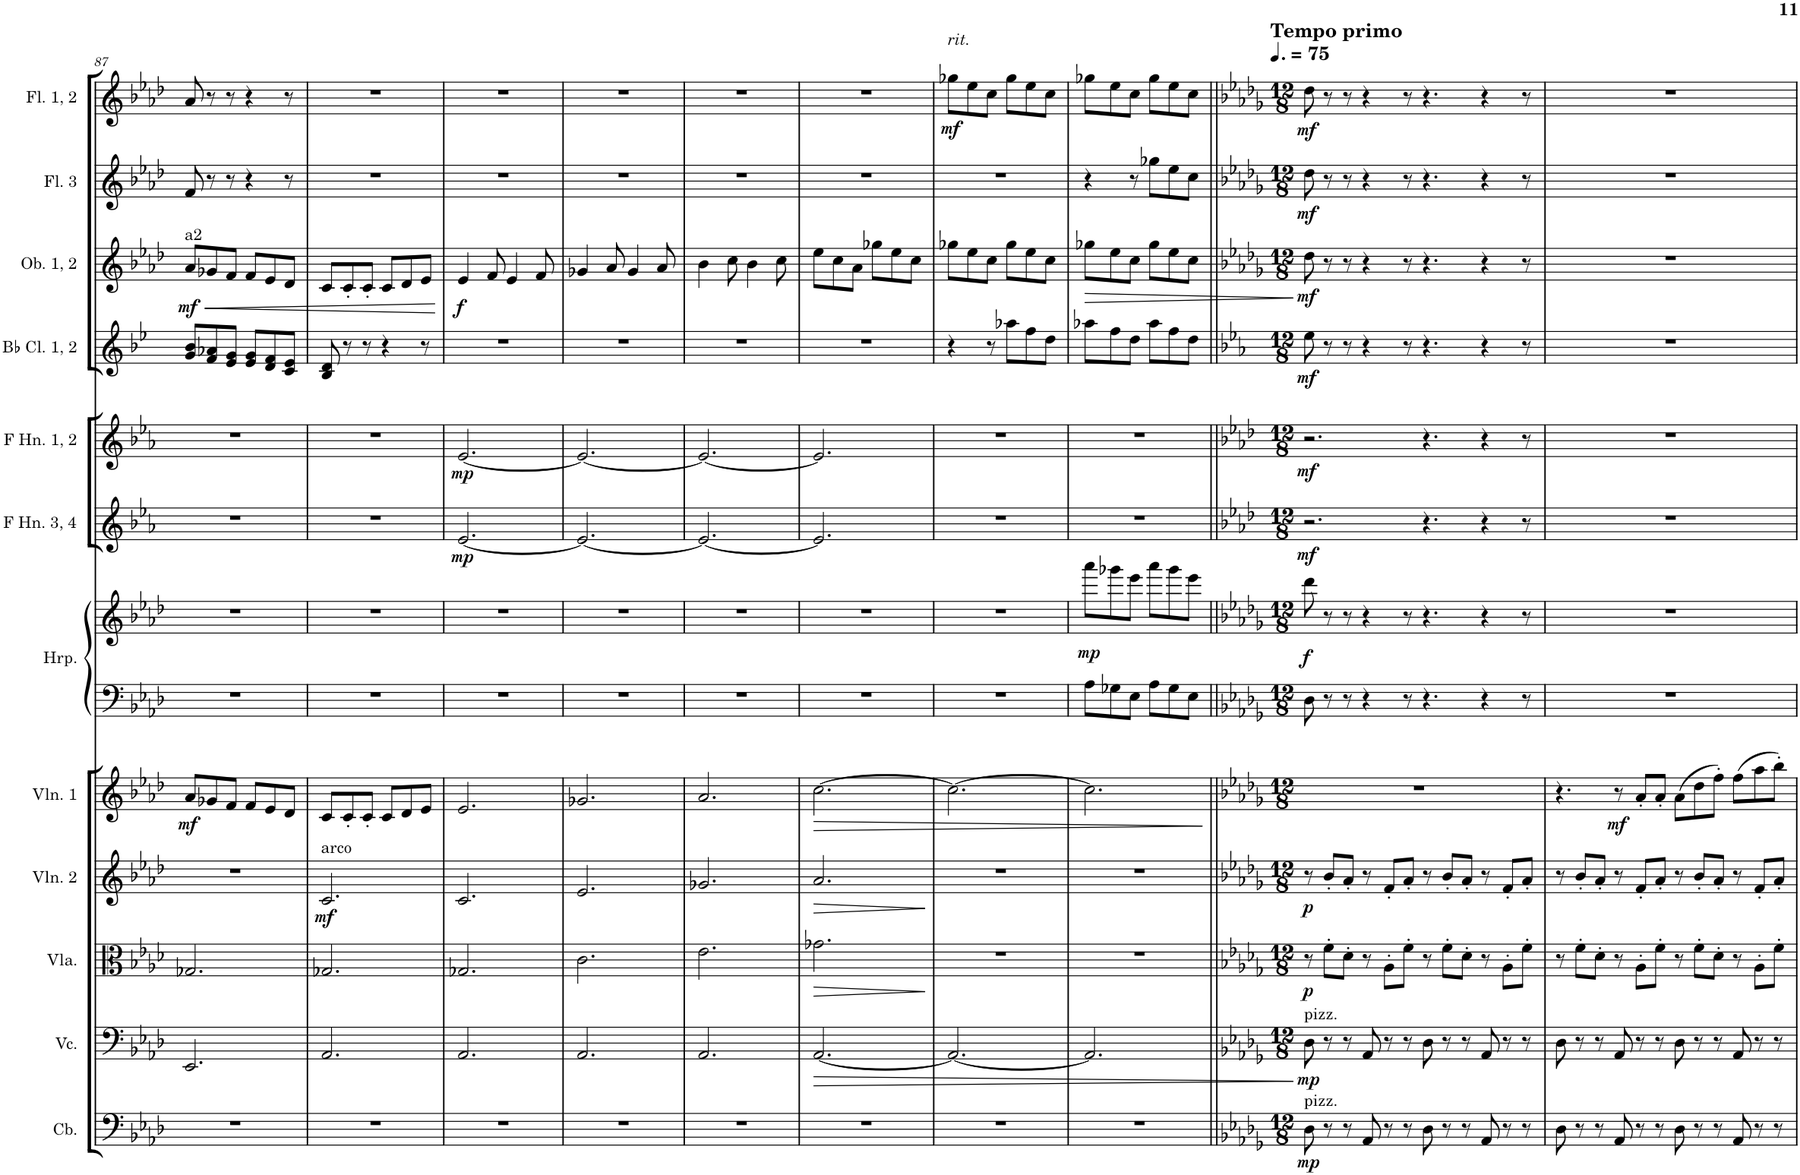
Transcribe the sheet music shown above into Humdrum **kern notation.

**kern	**dynam	**kern	**dynam	**kern	**dynam	**kern	**dynam	**kern	**dynam	**kern	**kern	**dynam	**kern	**dynam	**kern	**dynam	**kern	**dynam	**kern	**dynam	**kern	**dynam	**kern	**dynam
*part12	*part12	*part11	*part11	*part10	*part10	*part9	*part9	*part8	*part8	*part7	*part7	*part7	*part6	*part6	*part5	*part5	*part4	*part4	*part3	*part3	*part2	*part2	*part1	*part1
*staff13	*staff13	*staff12	*staff12	*staff11	*staff11	*staff10	*staff10	*staff9	*staff9	*staff8	*staff7	*staff7/8	*staff6	*staff6	*staff5	*staff5	*staff4	*staff4	*staff3	*staff3	*staff2	*staff2	*staff1	*staff1
*I"低音提琴	*	*I"大提琴	*	*I"中提琴	*	*I"小提琴 2	*	*I"小提琴 1	*	*I"竖琴	*	*	*I"F调圆号 3, 4	*	*I"F调圆号 1, 2	*	*I"降B调单簧管 1, 2	*	*I"双簧管 1, 2	*	*I"长笛 3	*	*I"长笛 1, 2	*
!!LO:PB:g=z
*clefF4	*	*clefF4	*	*clefC3	*	*clefG2	*	*clefG2	*	*clefF4	*clefG2	*	*clefG2	*	*clefG2	*	*clefG2	*	*clefG2	*	*clefG2	*	*clefG2	*
*Trd7c12	*	*	*	*	*	*	*	*	*	*	*	*	*Trd4c7	*	*Trd4c7	*	*Trd1c2	*	*	*	*	*	*	*
*k[b-e-a-d-]	*	*k[b-e-a-d-]	*	*k[b-e-a-d-]	*	*k[b-e-a-d-]	*	*k[b-e-a-d-]	*	*k[b-e-a-d-]	*k[b-e-a-d-]	*	*k[b-e-a-]	*	*k[b-e-a-]	*	*k[b-e-]	*	*k[b-e-a-d-]	*	*k[b-e-a-d-]	*	*k[b-e-a-d-]	*
*M6/8	*	*M6/8	*	*M6/8	*	*M6/8	*	*M6/8	*	*M6/8	*M6/8	*	*M6/8	*	*M6/8	*	*M6/8	*	*M6/8	*	*M6/8	*	*M6/8	*
=87	=87	=87	=87	=87	=87	=87	=87	=87	=87	=87	=87	=87	=87	=87	=87	=87	=87	=87	=87	=87	=87	=87	=87	=87
!	!	!	!	!	!	!	!	!	!	!	!	!	!	!	!	!	!	!	!LO:TX:a:t=a2	!	!	!	!	!
!	!	!	!	!	!	!	!	!	!LO:DY:b	!	!	!	!	!	!	!	!	!	!	!LO:HP:b	!	!	!	!
!	!	!	!	!	!	!	!	!	!	!	!	!	!	!	!	!	!	!	!	!LO:DY:n=1:b	!	!	!	!
2.r	.	2.EE-/	.	2.G-X/	.	2.r	.	8a-/L	mf	2.r	2.r	.	2.r	.	2.r	.	8g/ 8b-/L	.	8a-/L	< mf	8f/	.	8a-/	.
.	.	.	.	.	.	.	.	8g-X/	.	.	.	.	.	.	.	.	8f/ 8a-X/	.	8g-X/	.	8r	.	8r	.
.	.	.	.	.	.	.	.	8f/J	.	.	.	.	.	.	.	.	8e-/ 8g/J	.	8f/J	.	8r	.	8r	.
.	.	.	.	.	.	.	.	8f/L	.	.	.	.	.	.	.	.	8e-/ 8g/L	.	8f/L	.	4r	.	4r	.
.	.	.	.	.	.	.	.	8e-/	.	.	.	.	.	.	.	.	8d/ 8f/	.	8e-/	.	.	.	.	.
.	.	.	.	.	.	.	.	8d-/J	.	.	.	.	.	.	.	.	8c/ 8e-/J	.	8d-/J	.	8r	.	8r	.
=88	=88	=88	=88	=88	=88	=88	=88	=88	=88	=88	=88	=88	=88	=88	=88	=88	=88	=88	=88	=88	=88	=88	=88	=88
!	!	!	!	!	!	!LO:TX:a:t=arco	!	!	!	!	!	!	!	!	!	!	!	!	!	!	!	!	!	!
!	!	!	!	!	!	!	!LO:DY:b	!	!	!	!	!	!	!	!	!	!	!	!	!	!	!	!	!
2.r	.	2.AA-/	.	2.G-X/	.	2.c/	mf	8c/L	.	2.r	2.r	.	2.r	.	2.r	.	8B-/ 8d/	.	8c/L	.	2.r	.	2.r	.
.	.	.	.	.	.	.	.	8c'/	.	.	.	.	.	.	.	.	8r	.	8c'/	.	.	.	.	.
.	.	.	.	.	.	.	.	8c'/J	.	.	.	.	.	.	.	.	8r	.	8c'/J	.	.	.	.	.
.	.	.	.	.	.	.	.	8c/L	.	.	.	.	.	.	.	.	4r	.	8c/L	.	.	.	.	.
.	.	.	.	.	.	.	.	8d-/	.	.	.	.	.	.	.	.	.	.	8d-/	.	.	.	.	.
.	.	.	.	.	.	.	.	8e-/J	.	.	.	.	.	.	.	.	8r	.	8e-/J	.	.	.	.	.
.	.	.	.	.	.	.	.	.	.	.	.	.	.	.	.	.	.	.	.	[	.	.	.	.
=89	=89	=89	=89	=89	=89	=89	=89	=89	=89	=89	=89	=89	=89	=89	=89	=89	=89	=89	=89	=89	=89	=89	=89	=89
!	!	!	!	!	!	!	!	!	!	!	!	!	!	!LO:DY:b	!	!LO:DY:b	!	!	!	!LO:DY:b	!	!	!	!
2.r	.	2.AA-/	.	2.G-X/	.	2.c/	.	2.e-/	.	2.r	2.r	.	[2.e-/	mp	[2.e-/	mp	2.r	.	4e-/	f	2.r	.	2.r	.
.	.	.	.	.	.	.	.	.	.	.	.	.	.	.	.	.	.	.	8f/	.	.	.	.	.
.	.	.	.	.	.	.	.	.	.	.	.	.	.	.	.	.	.	.	4e-/	.	.	.	.	.
.	.	.	.	.	.	.	.	.	.	.	.	.	.	.	.	.	.	.	8f/	.	.	.	.	.
=90	=90	=90	=90	=90	=90	=90	=90	=90	=90	=90	=90	=90	=90	=90	=90	=90	=90	=90	=90	=90	=90	=90	=90	=90
2.r	.	2.AA-/	.	2.c\	.	2.e-/	.	2.g-X/	.	2.r	2.r	.	2.e-/_	.	2.e-/_	.	2.r	.	4g-X/	.	2.r	.	2.r	.
.	.	.	.	.	.	.	.	.	.	.	.	.	.	.	.	.	.	.	8a-/	.	.	.	.	.
.	.	.	.	.	.	.	.	.	.	.	.	.	.	.	.	.	.	.	4g-/	.	.	.	.	.
.	.	.	.	.	.	.	.	.	.	.	.	.	.	.	.	.	.	.	8a-/	.	.	.	.	.
=91	=91	=91	=91	=91	=91	=91	=91	=91	=91	=91	=91	=91	=91	=91	=91	=91	=91	=91	=91	=91	=91	=91	=91	=91
2.r	.	2.AA-/	.	2.e-\	.	2.g-X/	.	2.a-/	.	2.r	2.r	.	2.e-/_	.	2.e-/_	.	2.r	.	4b-\	.	2.r	.	2.r	.
.	.	.	.	.	.	.	.	.	.	.	.	.	.	.	.	.	.	.	8cc\	.	.	.	.	.
.	.	.	.	.	.	.	.	.	.	.	.	.	.	.	.	.	.	.	4b-\	.	.	.	.	.
.	.	.	.	.	.	.	.	.	.	.	.	.	.	.	.	.	.	.	8cc\	.	.	.	.	.
=92	=92	=92	=92	=92	=92	=92	=92	=92	=92	=92	=92	=92	=92	=92	=92	=92	=92	=92	=92	=92	=92	=92	=92	=92
!	!	!	!LO:HP:b	!	!LO:HP:b	!	!LO:HP:b	!	!LO:HP:b	!	!	!	!	!	!	!	!	!	!	!	!	!	!	!
2.r	.	[2.AA-/	>	2.g-X\	>	2.a-/	>	[2.cc\	>	2.r	2.r	.	2.e-/]	.	2.e-/]	.	2.r	.	8ee-\L	.	2.r	.	2.r	.
.	.	.	.	.	.	.	.	.	.	.	.	.	.	.	.	.	.	.	8cc\	.	.	.	.	.
.	.	.	.	.	.	.	.	.	.	.	.	.	.	.	.	.	.	.	8a-\J	.	.	.	.	.
.	.	.	.	.	.	.	.	.	.	.	.	.	.	.	.	.	.	.	8gg-X\L	.	.	.	.	.
.	.	.	.	.	.	.	.	.	.	.	.	.	.	.	.	.	.	.	8ee-\	.	.	.	.	.
.	.	.	.	.	.	.	.	.	.	.	.	.	.	.	.	.	.	.	8cc\J	.	.	.	.	.
.	.	.	.	.	]	.	]	.	.	.	.	.	.	.	.	.	.	.	.	.	.	.	.	.
=93	=93	=93	=93	=93	=93	=93	=93	=93	=93	=93	=93	=93	=93	=93	=93	=93	=93	=93	=93	=93	=93	=93	=93	=93
!	!	!	!	!	!	!	!	!	!	!	!	!	!	!	!	!	!	!	!	!	!	!	!LO:TX:a:i:t=rit.	!
!	!	!	!	!	!	!	!	!	!	!	!	!	!	!	!	!	!	!	!	!	!	!	!	!LO:DY:b
2.r	.	2.AA-/_	.	2.r	.	2.r	.	2.cc\_	.	2.r	2.r	.	2.r	.	2.r	.	4r	.	8gg-X\L	.	2.r	.	8gg-X\L	mf
.	.	.	.	.	.	.	.	.	.	.	.	.	.	.	.	.	.	.	8ee-\	.	.	.	8ee-\	.
.	.	.	.	.	.	.	.	.	.	.	.	.	.	.	.	.	8r	.	8cc\J	.	.	.	8cc\J	.
.	.	.	.	.	.	.	.	.	.	.	.	.	.	.	.	.	8aa-X\L	.	8gg-\L	.	.	.	8gg-\L	.
.	.	.	.	.	.	.	.	.	.	.	.	.	.	.	.	.	8ff\	.	8ee-\	.	.	.	8ee-\	.
.	.	.	.	.	.	.	.	.	.	.	.	.	.	.	.	.	8dd\J	.	8cc\J	.	.	.	8cc\J	.
=94	=94	=94	=94	=94	=94	=94	=94	=94	=94	=94	=94	=94	=94	=94	=94	=94	=94	=94	=94	=94	=94	=94	=94	=94
!	!	!	!	!	!	!	!	!	!	!	!	!LO:DY:b	!	!	!	!	!	!	!	!LO:HP:b	!	!	!	!
2.r	.	2.AA-/]	.	2.r	.	2.r	.	2.cc\]	.	8A-\L	8aaa-\L	mp	2.r	.	2.r	.	8aa-X\L	.	8gg-X\L	>	4r	.	8gg-X\L	.
.	.	.	.	.	.	.	.	.	.	8G-X\	8ggg-X\	.	.	.	.	.	8ff\	.	8ee-\	.	.	.	8ee-\	.
.	.	.	.	.	.	.	.	.	.	8E-\J	8eee-\J	.	.	.	.	.	8dd\J	.	8cc\J	.	8r	.	8cc\J	.
.	.	.	.	.	.	.	.	.	.	8A-\L	8aaa-\L	.	.	.	.	.	8aa-\L	.	8gg-\L	.	8gg-X\L	.	8gg-\L	.
.	.	.	.	.	.	.	.	.	.	8G-\	8ggg-\	.	.	.	.	.	8ff\	.	8ee-\	.	8ee-\	.	8ee-\	.
.	.	.	.	.	.	.	.	.	.	8E-\J	8eee-\J	.	.	.	.	.	8dd\J	.	8cc\J	.	8cc\J	.	8cc\J	.
.	.	.	]	.	.	.	.	.	]	.	.	.	.	.	.	.	.	.	.	]	.	.	.	.
=95||	=95||	=95||	=95||	=95||	=95||	=95||	=95||	=95||	=95||	=95||	=95||	=95||	=95||	=95||	=95||	=95||	=95||	=95||	=95||	=95||	=95||	=95||	=95||	=95||
*k[b-e-a-d-g-]	*	*k[b-e-a-d-g-]	*	*k[b-e-a-d-g-]	*	*k[b-e-a-d-g-]	*	*k[b-e-a-d-g-]	*	*k[b-e-a-d-g-]	*k[b-e-a-d-g-]	*	*k[b-e-a-d-]	*	*k[b-e-a-d-]	*	*k[b-e-a-]	*	*k[b-e-a-d-g-]	*	*k[b-e-a-d-g-]	*	*k[b-e-a-d-g-]	*
*M12/8	*	*M12/8	*	*M12/8	*	*M12/8	*	*M12/8	*	*M12/8	*M12/8	*	*M12/8	*	*M12/8	*	*M12/8	*	*M12/8	*	*M12/8	*	*M12/8	*
*	*	*	*	*	*	*	*	*	*	*	*	*	*	*	*	*	*	*	*	*	*	*	*MM113	*
!	!	!	!	!	!	!	!	!	!	!	!	!	!	!	!	!	!	!	!	!	!	!	!LO:TX:a:B:t=Tempo primo	!
!	!	!LO:TX:a:t=pizz.	!	!	!	!	!	!	!	!	!	!	!	!	!	!	!	!	!	!	!	!	!	!
!LO:TX:a:t=pizz.	!	!	!	!	!	!	!	!	!	!	!	!	!	!	!	!	!	!	!	!	!	!	!	!
!	!LO:DY:b	!	!LO:DY:b	!	!LO:DY:b	!	!LO:DY:b	!	!	!	!	!LO:DY:b	!	!LO:DY:b	!	!LO:DY:b	!	!LO:DY:b	!	!LO:DY:b	!	!LO:DY:b	!	!LO:DY:b
8D-\	mp	8D-\	mp	8r	p	8r	p	1.r	.	8D-\	8ddd-\	f	2.r	mf	2.r	mf	8ee-\	mf	8dd-\	mf	8dd-\	mf	8dd-\	mf
8r	.	8r	.	8f'\L	.	8b-'/L	.	.	.	8r	8r	.	.	.	.	.	8r	.	8r	.	8r	.	8r	.
8r	.	8r	.	8d-'\J	.	8a-'/J	.	.	.	8r	8r	.	.	.	.	.	8r	.	8r	.	8r	.	8r	.
8AA-/	.	8AA-/	.	8r	.	8r	.	.	.	4r	4r	.	.	.	.	.	4r	.	4r	.	4r	.	4r	.
8r	.	8r	.	8A-'\L	.	8f'/L	.	.	.	.	.	.	.	.	.	.	.	.	.	.	.	.	.	.
8r	.	8r	.	8f'\J	.	8a-'/J	.	.	.	8r	8r	.	.	.	.	.	8r	.	8r	.	8r	.	8r	.
8D-\	.	8D-\	.	8r	.	8r	.	.	.	4.r	4.r	.	4.r	.	4.r	.	4.r	.	4.r	.	4.r	.	4.r	.
8r	.	8r	.	8f'\L	.	8b-'/L	.	.	.	.	.	.	.	.	.	.	.	.	.	.	.	.	.	.
8r	.	8r	.	8d-'\J	.	8a-'/J	.	.	.	.	.	.	.	.	.	.	.	.	.	.	.	.	.	.
8AA-/	.	8AA-/	.	8r	.	8r	.	.	.	4r	4r	.	4r	.	4r	.	4r	.	4r	.	4r	.	4r	.
8r	.	8r	.	8A-'\L	.	8f'/L	.	.	.	.	.	.	.	.	.	.	.	.	.	.	.	.	.	.
8r	.	8r	.	8f'\J	.	8a-'/J	.	.	.	8r	8r	.	8r	.	8r	.	8r	.	8r	.	8r	.	8r	.
=96	=96	=96	=96	=96	=96	=96	=96	=96	=96	=96	=96	=96	=96	=96	=96	=96	=96	=96	=96	=96	=96	=96	=96	=96
8D-\	.	8D-\	.	8r	.	8r	.	4.r	.	1.r	1.r	.	1.r	.	1.r	.	1.r	.	1.r	.	1.r	.	1.r	.
8r	.	8r	.	8f'\L	.	8b-'/L	.	.	.	.	.	.	.	.	.	.	.	.	.	.	.	.	.	.
8r	.	8r	.	8d-'\J	.	8a-'/J	.	.	.	.	.	.	.	.	.	.	.	.	.	.	.	.	.	.
!	!	!	!	!	!	!	!	!	!LO:DY:b	!	!	!	!	!	!	!	!	!	!	!	!	!	!	!
8AA-/	.	8AA-/	.	8r	.	8r	.	8r	mf	.	.	.	.	.	.	.	.	.	.	.	.	.	.	.
8r	.	8r	.	8A-'\L	.	8f'/L	.	8a-'/L	.	.	.	.	.	.	.	.	.	.	.	.	.	.	.	.
8r	.	8r	.	8f'\J	.	8a-'/J	.	8a-'/J	.	.	.	.	.	.	.	.	.	.	.	.	.	.	.	.
8D-\	.	8D-\	.	8r	.	8r	.	(8a-\L	.	.	.	.	.	.	.	.	.	.	.	.	.	.	.	.
8r	.	8r	.	8f'\L	.	8b-'/L	.	8dd-\	.	.	.	.	.	.	.	.	.	.	.	.	.	.	.	.
8r	.	8r	.	8d-'\J	.	8a-'/J	.	8ff'\J)	.	.	.	.	.	.	.	.	.	.	.	.	.	.	.	.
8AA-/	.	8AA-/	.	8r	.	8r	.	(8ff\L	.	.	.	.	.	.	.	.	.	.	.	.	.	.	.	.
8r	.	8r	.	8A-'\L	.	8f'/L	.	8aa-\	.	.	.	.	.	.	.	.	.	.	.	.	.	.	.	.
8r	.	8r	.	8f'\J	.	8a-'/J	.	8bb-'\J)	.	.	.	.	.	.	.	.	.	.	.	.	.	.	.	.
=	=	=	=	=	=	=	=	=	=	=	=	=	=	=	=	=	=	=	=	=	=	=	=	=
*-	*-	*-	*-	*-	*-	*-	*-	*-	*-	*-	*-	*-	*-	*-	*-	*-	*-	*-	*-	*-	*-	*-	*-	*-
